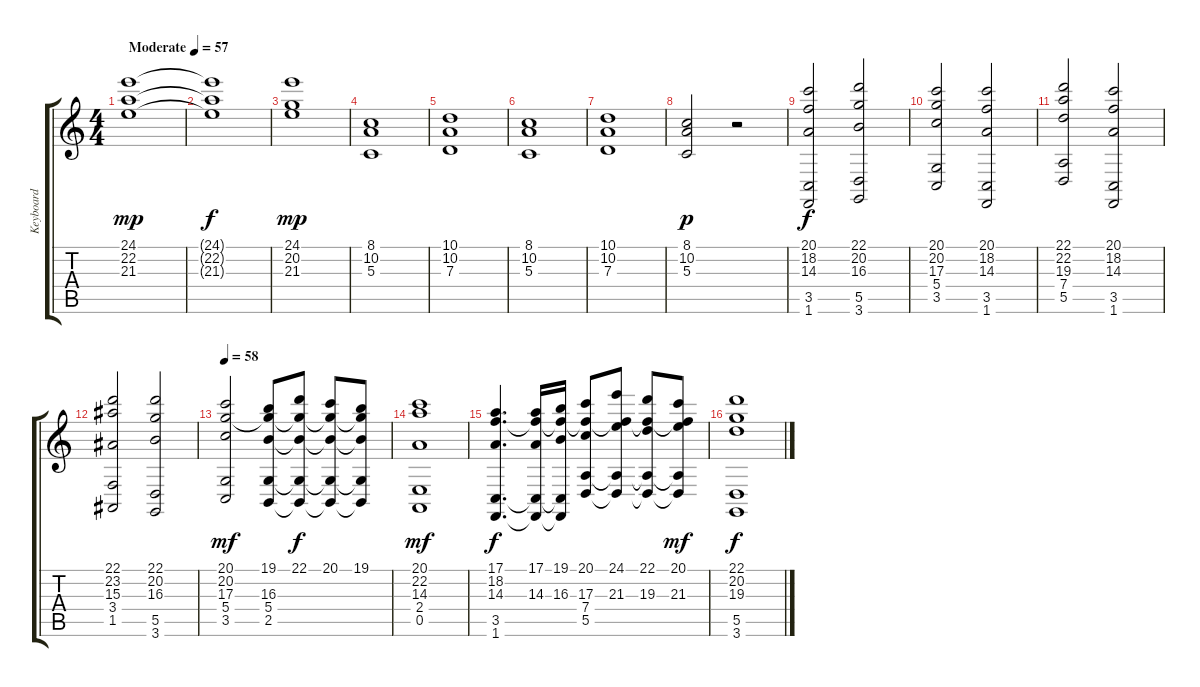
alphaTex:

\track ("Keyboard" "Keyboard") {instrument stringensemble2}
\staff {score tabs}
\tuning (E4 B3 G3 D3 A2 E2) {hide}
\ts (4 4)
\tempo (57 "Moderate")
\clef g2
\ks c
(24.1 22.2 21.3).1{dy mp instrument stringensemble2} |
(24.1{t} 22.2{t} 21.3{t}).1{dy f} |
(24.1 20.2 21.3).1{dy mp} |
(8.1 10.2 5.3).1 |
(10.1 10.2 7.3).1 |
(8.1 10.2 5.3).1 |
(10.1 10.2 7.3).1 |
(8.1 10.2 5.3).2{dy p} r.2 |
(20.1 18.2 14.3 3.5 1.6).2{dy f} (22.1 20.2 16.3 5.5 3.6).2 |
(20.1 20.2 17.3 5.4 3.5).2 (20.1 18.2 14.3 3.5 1.6).2 |
(22.1 22.2 19.3 7.4 5.5).2 (20.1 18.2 14.3 3.5 1.6).2 |
(22.1 23.2 15.3 3.4 1.5).2 (22.1 20.2 16.3 5.5 3.6).2 |
\tempo 58
(20.1 20.2 17.3 5.4 3.5).2{dy mf} (19.1 20.2{t} 16.3 5.4 2.5).8 (22.1 20.2{t} 16.3{t} 5.4{t} 2.5{t}).8{dy f} (20.1 20.2{t} 16.3{t} 5.4{t} 2.5{t}).8 (19.1 20.2{t} 16.3{t} 5.4{t} 2.5{t}).8 |
(20.1 22.2 14.3 2.4 0.5).1{dy mf} |
(17.1 18.2 14.3 3.5 1.6).4{d dy f} (17.1 18.2{t} 14.3 3.5{t} 1.6{t}).16 (19.1 18.2{t} 16.3 3.5{t} 1.6{t}).16 (20.1 18.2{t} 17.3 7.4 5.5).8 (24.1 18.2{t} 21.3 7.4{t} 5.5{t}).8 (22.1 18.2{t} 19.3 7.4{t} 5.5{t}).8 (20.1 18.2{t} 21.3 7.4{t} 5.5{t}).8{dy mf} |
(22.1 20.2 19.3 5.5 3.6).1{dy f}
